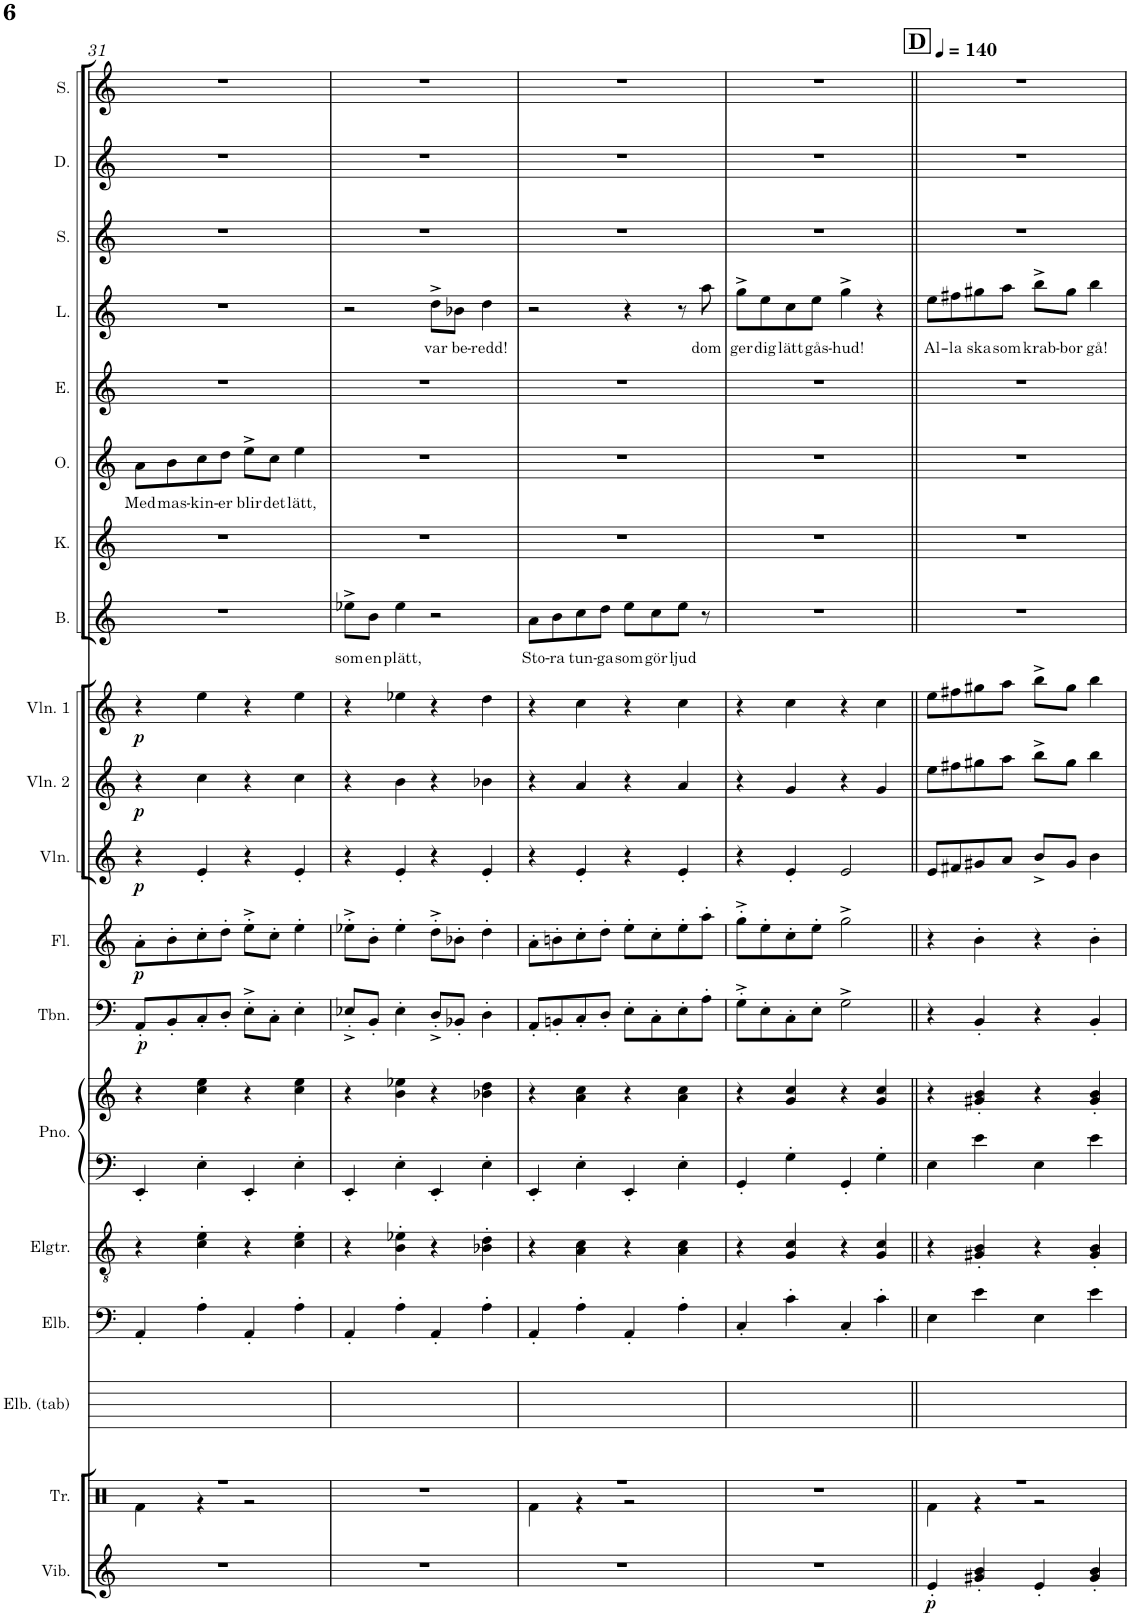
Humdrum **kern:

**kern	**dynam	**kern	**kern	**kern	**kern	**kern	**dynam	**kern	**dynam	**kern	**dynam	**kern	**dynam	**kern	**dynam	**kern	**text	**kern	**text	**kern	**text
*part12	*part12	*part11	*part10	*part9	*part9	*part8	*part8	*part7	*part7	*part6	*part6	*part5	*part5	*part4	*part4	*part3	*part3	*part2	*part2	*part1	*part1
*staff13	*staff13	*staff12	*staff11	*staff10	*staff9	*staff8	*staff8	*staff7	*staff7	*staff6	*staff6	*staff5	*staff5	*staff4	*staff4	*staff3	*staff3	*staff2	*staff2	*staff1	*staff1
*I"Vibrafon	*	*I"Elbas	*I"Elgitarr	*I"Piano	*	*I"Trombon	*	*I"Tvärflöjt	*	*I"Violin	*	*I"Violin 2	*	*I"Violin 1	*	*I"Bacon	*	*I"Orwen	*	*I"Libby	*
*I'Vib.	*	*I'Elb.	*I'Elgtr.	*I'Pno.	*	*I'Tbn.	*	*	*	*I'Vln.	*	*I'Vln. 2	*	*I'Vln. 1	*	*I'B.	*	*I'O.	*	*I'L.	*
!!LO:PB:g=z
*clefG2	*	*clefF4	*clefGv2	*clefF4	*clefG2	*clefF4	*	*clefG2	*	*clefG2	*	*clefG2	*	*clefG2	*	*clefG2	*	*clefG2	*	*clefG2	*
*	*	*Trd7c12	*	*	*	*	*	*	*	*	*	*	*	*	*	*	*	*	*	*	*
*k[]	*	*k[]	*k[]	*k[]	*k[]	*k[]	*	*k[]	*	*k[]	*	*k[]	*	*k[]	*	*k[]	*	*k[]	*	*k[]	*
*M4/4	*	*M4/4	*M4/4	*M4/4	*M4/4	*M4/4	*	*M4/4	*	*M4/4	*	*M4/4	*	*M4/4	*	*M4/4	*	*M4/4	*	*M4/4	*
=31	=31	=31	=31	=31	=31	=31	=31	=31	=31	=31	=31	=31	=31	=31	=31	=31	=31	=31	=31	=31	=31
!	!	!	!	!	!	!	!LO:DY:b	!	!LO:DY:b	!	!LO:DY:b	!	!LO:DY:b	!	!LO:DY:b	!	!	!	!LO:LY:b	!	!
1r	.	4AA'/	4r	4EE'/	4r	8AA'/L	p	8a'\L	p	4r	p	4r	p	4r	p	1r	.	8a\L	Med	1r	.
!	!	!	!	!	!	!	!	!	!	!	!	!	!	!	!	!	!	!	!LO:LY:b	!	!
.	.	.	.	.	.	8BB'/	.	8b'\	.	.	.	.	.	.	.	.	.	8b\	mas-	.	.
!	!	!	!	!	!	!	!	!	!	!	!	!	!	!	!	!	!	!	!LO:LY:b	!	!
.	.	4A'\	4c\' 4e\'	4E'\	4cc\ 4ee\	8C'/	.	8cc'\	.	4e'/	.	4cc\	.	4ee\	.	.	.	8cc\	-kin-	.	.
!	!	!	!	!	!	!	!	!	!	!	!	!	!	!	!	!	!	!	!LO:LY:b	!	!
.	.	.	.	.	.	8D'/J	.	8dd'\J	.	.	.	.	.	.	.	.	.	8dd\J	-er	.	.
!	!	!	!	!	!	!	!	!	!	!	!	!	!	!	!	!	!	!	!LO:LY:b	!	!
.	.	4AA'/	4r	4EE'/	4r	8E'^\L	.	8ee'^\L	.	4r	.	4r	.	4r	.	.	.	8ee^\L	blir	.	.
!	!	!	!	!	!	!	!	!	!	!	!	!	!	!	!	!	!	!	!LO:LY:b	!	!
.	.	.	.	.	.	8C'\J	.	8cc'\J	.	.	.	.	.	.	.	.	.	8cc\J	det	.	.
!	!	!	!	!	!	!	!	!	!	!	!	!	!	!	!	!	!	!	!LO:LY:b	!	!
.	.	4A'\	4c\' 4e\'	4E'\	4cc\ 4ee\	4E'\	.	4ee'\	.	4e'/	.	4cc\	.	4ee\	.	.	.	4ee\	lätt,	.	.
=32	=32	=32	=32	=32	=32	=32	=32	=32	=32	=32	=32	=32	=32	=32	=32	=32	=32	=32	=32	=32	=32
!	!	!	!	!	!	!	!	!	!	!	!	!	!	!	!	!	!LO:LY:b	!	!	!	!
1r	.	4AA'/	4r	4EE'/	4r	8E-X'^/L	.	8ee-X'^\L	.	4r	.	4r	.	4r	.	8ee-X^\L	som	1r	.	2r	.
!	!	!	!	!	!	!	!	!	!	!	!	!	!	!	!	!	!LO:LY:b	!	!	!	!
.	.	.	.	.	.	8BB'/J	.	8b'\J	.	.	.	.	.	.	.	8b\J	en	.	.	.	.
!	!	!	!	!	!	!	!	!	!	!	!	!	!	!	!	!	!LO:LY:b	!	!	!	!
.	.	4A'\	4B\' 4e-X\'	4E'\	4b\ 4ee-X\	4E-'\	.	4ee-'\	.	4e'/	.	4b\	.	4ee-X\	.	4ee-\	plätt,	.	.	.	.
!	!	!	!	!	!	!	!	!	!	!	!	!	!	!	!	!	!	!	!	!	!LO:LY:b
.	.	4AA'/	4r	4EE'/	4r	8D'^/L	.	8dd'^\L	.	4r	.	4r	.	4r	.	2r	.	.	.	8dd^\L	var
!	!	!	!	!	!	!	!	!	!	!	!	!	!	!	!	!	!	!	!	!	!LO:LY:b
.	.	.	.	.	.	8BB-X'/J	.	8b-X'\J	.	.	.	.	.	.	.	.	.	.	.	8b-X\J	be-
!	!	!	!	!	!	!	!	!	!	!	!	!	!	!	!	!	!	!	!	!	!LO:LY:b
.	.	4A'\	4B-X\' 4d\'	4E'\	4b-X\ 4dd\	4D'\	.	4dd'\	.	4e'/	.	4b-X\	.	4dd\	.	.	.	.	.	4dd\	-redd!
=33	=33	=33	=33	=33	=33	=33	=33	=33	=33	=33	=33	=33	=33	=33	=33	=33	=33	=33	=33	=33	=33
!	!	!	!	!	!	!	!	!	!	!	!	!	!	!	!	!	!LO:LY:b	!	!	!	!
1r	.	4AA'/	4r	4EE'/	4r	8AA'/L	.	8a'\L	.	4r	.	4r	.	4r	.	8a\L	Sto-	1r	.	2r	.
!	!	!	!	!	!	!	!	!	!	!	!	!	!	!	!	!	!LO:LY:b	!	!	!	!
.	.	.	.	.	.	8BBn'/	.	8bn'\	.	.	.	.	.	.	.	8b\	-ra	.	.	.	.
!	!	!	!	!	!	!	!	!	!	!	!	!	!	!	!	!	!LO:LY:b	!	!	!	!
.	.	4A'\	4A\ 4c\	4E'\	4a\ 4cc\	8C'/	.	8cc'\	.	4e'/	.	4a/	.	4cc\	.	8cc\	tun-	.	.	.	.
!	!	!	!	!	!	!	!	!	!	!	!	!	!	!	!	!	!LO:LY:b	!	!	!	!
.	.	.	.	.	.	8D'/J	.	8dd'\J	.	.	.	.	.	.	.	8dd\J	-ga	.	.	.	.
!	!	!	!	!	!	!	!	!	!	!	!	!	!	!	!	!	!LO:LY:b	!	!	!	!
.	.	4AA'/	4r	4EE'/	4r	8E'\L	.	8ee'\L	.	4r	.	4r	.	4r	.	8ee\L	som	.	.	4r	.
!	!	!	!	!	!	!	!	!	!	!	!	!	!	!	!	!	!LO:LY:b	!	!	!	!
.	.	.	.	.	.	8C'\	.	8cc'\	.	.	.	.	.	.	.	8cc\	gör	.	.	.	.
!	!	!	!	!	!	!	!	!	!	!	!	!	!	!	!	!	!LO:LY:b	!	!	!	!
.	.	4A'\	4A\ 4c\	4E'\	4a\ 4cc\	8E'\	.	8ee'\	.	4e'/	.	4a/	.	4cc\	.	8ee\J	ljud	.	.	8r	.
!	!	!	!	!	!	!	!	!	!	!	!	!	!	!	!	!	!	!	!	!	!LO:LY:b
.	.	.	.	.	.	8A'\J	.	8aa'\J	.	.	.	.	.	.	.	8r	.	.	.	8aa\	dom
=34	=34	=34	=34	=34	=34	=34	=34	=34	=34	=34	=34	=34	=34	=34	=34	=34	=34	=34	=34	=34	=34
!	!	!	!	!	!	!	!	!	!	!	!	!	!	!	!	!	!	!	!	!	!LO:LY:b
1r	.	4C'/	4r	4GG'/	4r	8G'^\L	.	8gg'^\L	.	4r	.	4r	.	4r	.	1r	.	1r	.	8gg^\L	ger
!	!	!	!	!	!	!	!	!	!	!	!	!	!	!	!	!	!	!	!	!	!LO:LY:b
.	.	.	.	.	.	8E'\	.	8ee'\	.	.	.	.	.	.	.	.	.	.	.	8ee\	dig
!	!	!	!	!	!	!	!	!	!	!	!	!	!	!	!	!	!	!	!	!	!LO:LY:b
.	.	4c'\	4G/ 4c/	4G'\	4g/ 4cc/	8C'\	.	8cc'\	.	4e'/	.	4g/	.	4cc\	.	.	.	.	.	8cc\	lätt
!	!	!	!	!	!	!	!	!	!	!	!	!	!	!	!	!	!	!	!	!	!LO:LY:b
.	.	.	.	.	.	8E'\J	.	8ee'\J	.	.	.	.	.	.	.	.	.	.	.	8ee\J	gås-
!	!	!	!	!	!	!	!	!	!	!	!	!	!	!	!	!	!	!	!	!	!LO:LY:b
.	.	4C'/	4r	4GG'/	4r	2G^\	.	2gg^\	.	2e/	.	4r	.	4r	.	.	.	.	.	4gg^\	-hud!
.	.	4c'\	4G/ 4c/	4G'\	4g/ 4cc/	.	.	.	.	.	.	4g/	.	4cc\	.	.	.	.	.	4r	.
=35||	=35||	=35||	=35||	=35||	=35||	=35||	=35||	=35||	=35||	=35||	=35||	=35||	=35||	=35||	=35||	=35||	=35||	=35||	=35||	=35||	=35||
!	!LO:DY:b	!	!	!	!	!	!	!	!	!	!	!	!	!	!	!	!	!	!	!	!LO:LY:b
4e'/	p	4E\	4r	4E\	4r	4r	.	4r	.	8e/L	.	8ee\L	.	8ee\L	.	1r	.	1r	.	8ee\L	Al-
!	!	!	!	!	!	!	!	!	!	!	!	!	!	!	!	!	!	!	!	!	!LO:LY:b
.	.	.	.	.	.	.	.	.	.	8f#X/	.	8ff#X\	.	8ff#X\	.	.	.	.	.	8ff#X\	-la
!	!	!	!	!	!	!	!	!	!	!	!	!	!	!	!	!	!	!	!	!	!LO:LY:b
4g#X/' 4b/'	.	4e\	4G#X/' 4B/'	4e\	4g#X/' 4b/'	4BB'/	.	4b'\	.	8g#X/	.	8gg#X\	.	8gg#X\	.	.	.	.	.	8gg#X\	ska
!	!	!	!	!	!	!	!	!	!	!	!	!	!	!	!	!	!	!	!	!	!LO:LY:b
.	.	.	.	.	.	.	.	.	.	8a/J	.	8aa\J	.	8aa\J	.	.	.	.	.	8aa\J	som
!	!	!	!	!	!	!	!	!	!	!	!	!	!	!	!	!	!	!	!	!	!LO:LY:b
4e'/	.	4E\	4r	4E\	4r	4r	.	4r	.	8b^/L	.	8bb^\L	.	8bb^\L	.	.	.	.	.	8bb^\L	krab-
!	!	!	!	!	!	!	!	!	!	!	!	!	!	!	!	!	!	!	!	!	!LO:LY:b
.	.	.	.	.	.	.	.	.	.	8g#/J	.	8gg#\J	.	8gg#\J	.	.	.	.	.	8gg#\J	-bor
!	!	!	!	!	!	!	!	!	!	!	!	!	!	!	!	!	!	!	!	!	!LO:LY:b
4g#/' 4b/'	.	4e\	4G#/' 4B/'	4e\	4g#/' 4b/'	4BB'/	.	4b'\	.	4b\	.	4bb\	.	4bb\	.	.	.	.	.	4bb\	gå!
=	=	=	=	=	=	=	=	=	=	=	=	=	=	=	=	=	=	=	=	=	=
*-	*-	*-	*-	*-	*-	*-	*-	*-	*-	*-	*-	*-	*-	*-	*-	*-	*-	*-	*-	*-	*-
